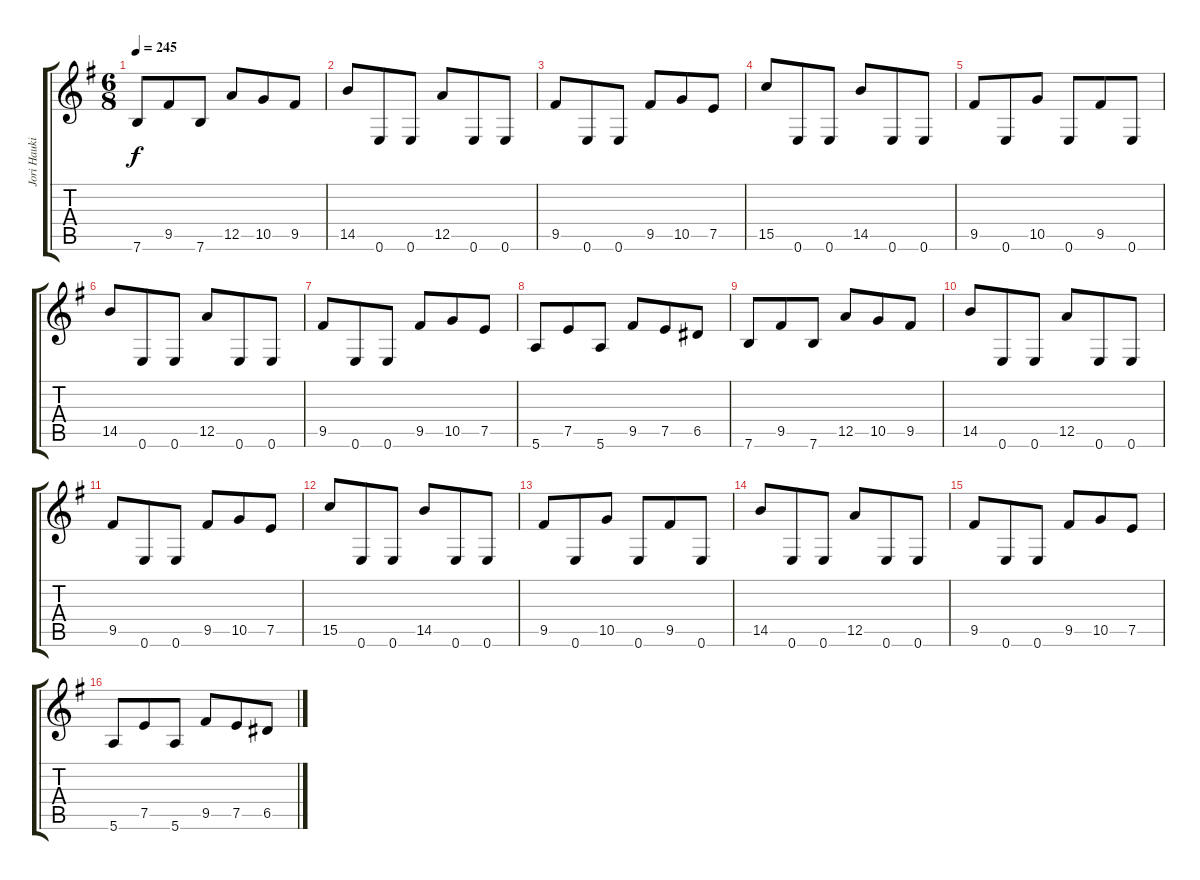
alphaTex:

\track ("Jori Haukio (guitar)" "Jori Hauki") {instrument distortionguitar}
\staff {score tabs}
\tuning (E4 B3 G3 D3 A2 E2) {hide}
\ts (6 8)
\tempo 245
\clef g2
\ks eminor
7.6.8{dy f} 9.5.8 7.6.8 12.5.8 10.5.8 9.5.8 |
14.5.8 0.6.8 0.6.8 12.5.8 0.6.8 0.6.8 |
9.5.8 0.6.8 0.6.8 9.5.8 10.5.8 7.5.8 |
15.5.8 0.6.8 0.6.8 14.5.8 0.6.8 0.6.8 |
9.5.8 0.6.8 10.5.8 0.6.8 9.5.8 0.6.8 |
14.5.8 0.6.8 0.6.8 12.5.8 0.6.8 0.6.8 |
9.5.8 0.6.8 0.6.8 9.5.8 10.5.8 7.5.8 |
5.6.8 7.5.8 5.6.8 9.5.8 7.5.8 6.5.8 |
7.6.8 9.5.8 7.6.8 12.5.8 10.5.8 9.5.8 |
14.5.8 0.6.8 0.6.8 12.5.8 0.6.8 0.6.8 |
9.5.8 0.6.8 0.6.8 9.5.8 10.5.8 7.5.8 |
15.5.8 0.6.8 0.6.8 14.5.8 0.6.8 0.6.8 |
9.5.8 0.6.8 10.5.8 0.6.8 9.5.8 0.6.8 |
14.5.8 0.6.8 0.6.8 12.5.8 0.6.8 0.6.8 |
9.5.8 0.6.8 0.6.8 9.5.8 10.5.8 7.5.8 |
5.6.8 7.5.8 5.6.8 9.5.8 7.5.8 6.5.8
